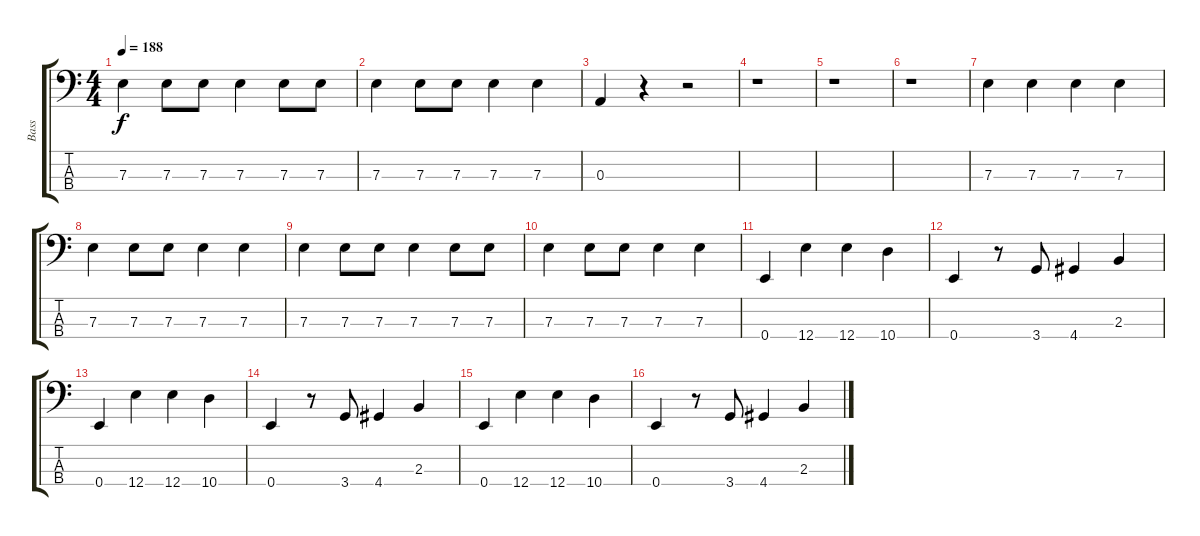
\track ("Bass" "Bass") {instrument electricbassfinger}
\staff {score tabs}
\tuning (G2 D2 A1 E1) {hide}
\ts (4 4)
\tempo 188
\clef f4
\ks c
7.3.4{dy f} 7.3.8 7.3.8 7.3.4 7.3.8 7.3.8 |
7.3.4 7.3.8 7.3.8 7.3.4 7.3.4 |
0.3.4 r.4 r.2 |
r.1 |
r.1 |
r.1 |
7.3.4 7.3.4 7.3.4 7.3.4 |
7.3.4 7.3.8 7.3.8 7.3.4 7.3.4 |
7.3.4 7.3.8 7.3.8 7.3.4 7.3.8 7.3.8 |
7.3.4 7.3.8 7.3.8 7.3.4 7.3.4 |
0.4.4 12.4.4 12.4.4 10.4.4 |
0.4.4 r.8 3.4.8 4.4.4 2.3.4 |
0.4.4 12.4.4 12.4.4 10.4.4 |
0.4.4 r.8 3.4.8 4.4.4 2.3.4 |
0.4.4 12.4.4 12.4.4 10.4.4 |
0.4.4 r.8 3.4.8 4.4.4 2.3.4
